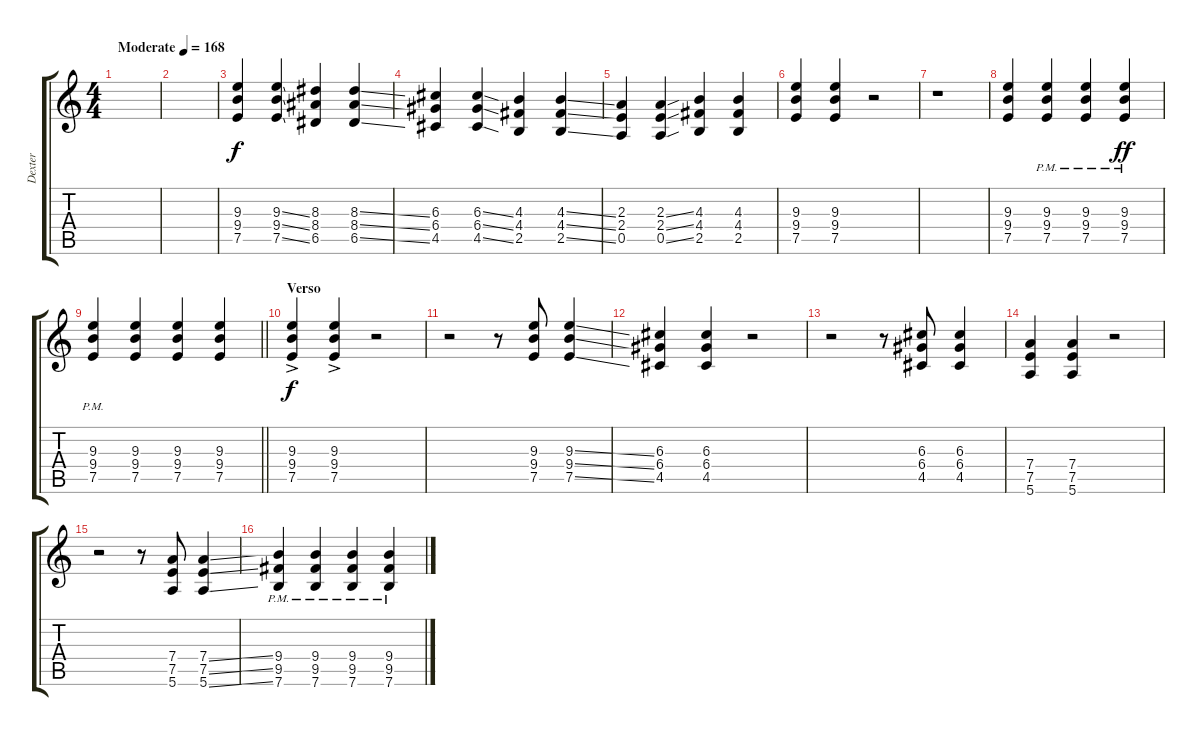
\track ("Dexter" "Dexter") {instrument distortionguitar}
\staff {score tabs}
\tuning (E4 B3 G3 D3 A2 E2) {hide}
\ts (4 4)
\tempo (168 "Moderate")
\clef g2
\ks c
|
|
(9.3 9.4 7.5).4 (9.3{ss} 9.4{ss} 7.5{ss}).4 (8.3 8.4 6.5).4 (8.3{ss} 8.4{ss} 6.5{ss}).4 |
(6.3 6.4 4.5).4 (6.3{ss} 6.4{ss} 4.5{ss}).4 (4.3 4.4 2.5).4 (4.3{ss} 4.4{ss} 2.5{ss}).4 |
(2.3 2.4 0.5).4 (2.3{ss} 2.4{ss} 0.5{ss}).4 (4.3 4.4 2.5).4 (4.3 4.4 2.5).4 |
(9.3 9.4 7.5).4 (9.3 9.4 7.5).4 r.2 |
r.1 |
(9.3 9.4 7.5).4 (9.3{pm} 9.4{pm} 7.5{pm}).4 (9.3{pm} 9.4{pm} 7.5{pm}).4 (9.3{pm} 9.4{pm} 7.5{pm}).4{dy ff} |
\barLineRight lightlight
(9.3{pm} 9.4{pm} 7.5{pm}).4 (9.3 9.4 7.5).4 (9.3 9.4 7.5).4 (9.3 9.4 7.5).4 |
\section ("" "Verso")
(9.3{ac} 9.4{ac} 7.5{ac}).4{dy f} (9.3{ac} 9.4{ac} 7.5{ac}).4 r.2 |
r.2 r.8 (9.3 9.4 7.5).8 (9.3{ss} 9.4{ss} 7.5{ss}).4 |
(6.3 6.4 4.5).4 (6.3 6.4 4.5).4 r.2 |
r.2 r.8 (6.3 6.4 4.5).8 (6.3 6.4 4.5).4 |
(7.4 7.5 5.6).4 (7.4 7.5 5.6).4 r.2 |
r.2 r.8 (7.4 7.5 5.6).8 (7.4{ss} 7.5{ss} 5.6{ss}).4 |
(9.4{pm} 9.5{pm} 7.6{pm}).4 (9.4{pm} 9.5{pm} 7.6{pm}).4 (9.4{pm} 9.5{pm} 7.6{pm}).4 (9.4{pm} 9.5{pm} 7.6{pm}).4
